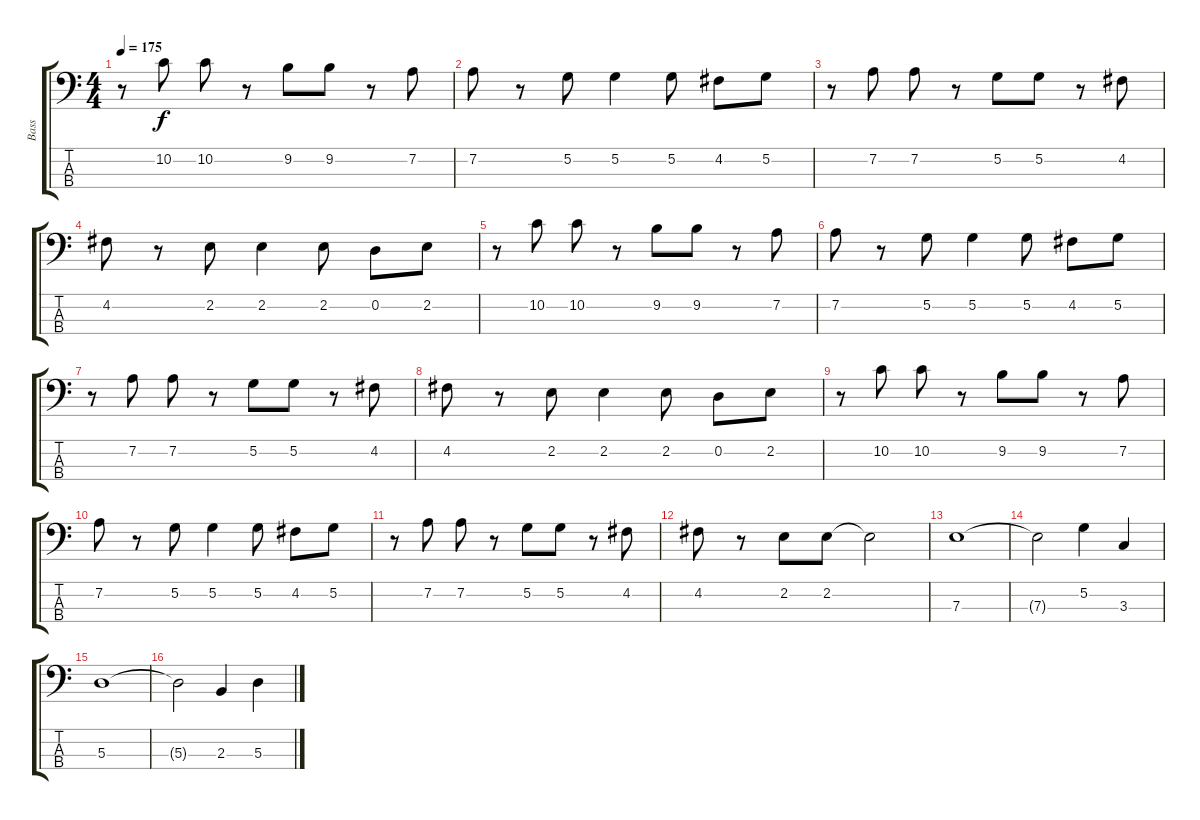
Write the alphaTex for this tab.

\track ("Bass" "Bass") {mute instrument electricbassfinger}
\staff {score tabs}
\tuning (G2 D2 A1 E1) {hide}
\ts (4 4)
\tempo 175
\clef f4
\ks c
r.8{dy f} 10.2.8 10.2.8 r.8 9.2.8 9.2.8 r.8 7.2.8 |
7.2.8 r.8 5.2.8 5.2.4 5.2.8 4.2.8 5.2.8 |
r.8 7.2.8 7.2.8 r.8 5.2.8 5.2.8 r.8 4.2.8 |
4.2.8 r.8 2.2.8 2.2.4 2.2.8 0.2.8 2.2.8 |
r.8 10.2.8 10.2.8 r.8 9.2.8 9.2.8 r.8 7.2.8 |
7.2.8 r.8 5.2.8 5.2.4 5.2.8 4.2.8 5.2.8 |
r.8 7.2.8 7.2.8 r.8 5.2.8 5.2.8 r.8 4.2.8 |
4.2.8 r.8 2.2.8 2.2.4 2.2.8 0.2.8 2.2.8 |
r.8 10.2.8 10.2.8 r.8 9.2.8 9.2.8 r.8 7.2.8 |
7.2.8 r.8 5.2.8 5.2.4 5.2.8 4.2.8 5.2.8 |
r.8 7.2.8 7.2.8 r.8 5.2.8 5.2.8 r.8 4.2.8 |
4.2.8 r.8 2.2.8 2.2.8 2.2{t}.2 |
7.3.1 |
7.3{t}.2 5.2.4 3.3.4 |
5.3.1 |
5.3{t}.2 2.3.4 5.3.4
